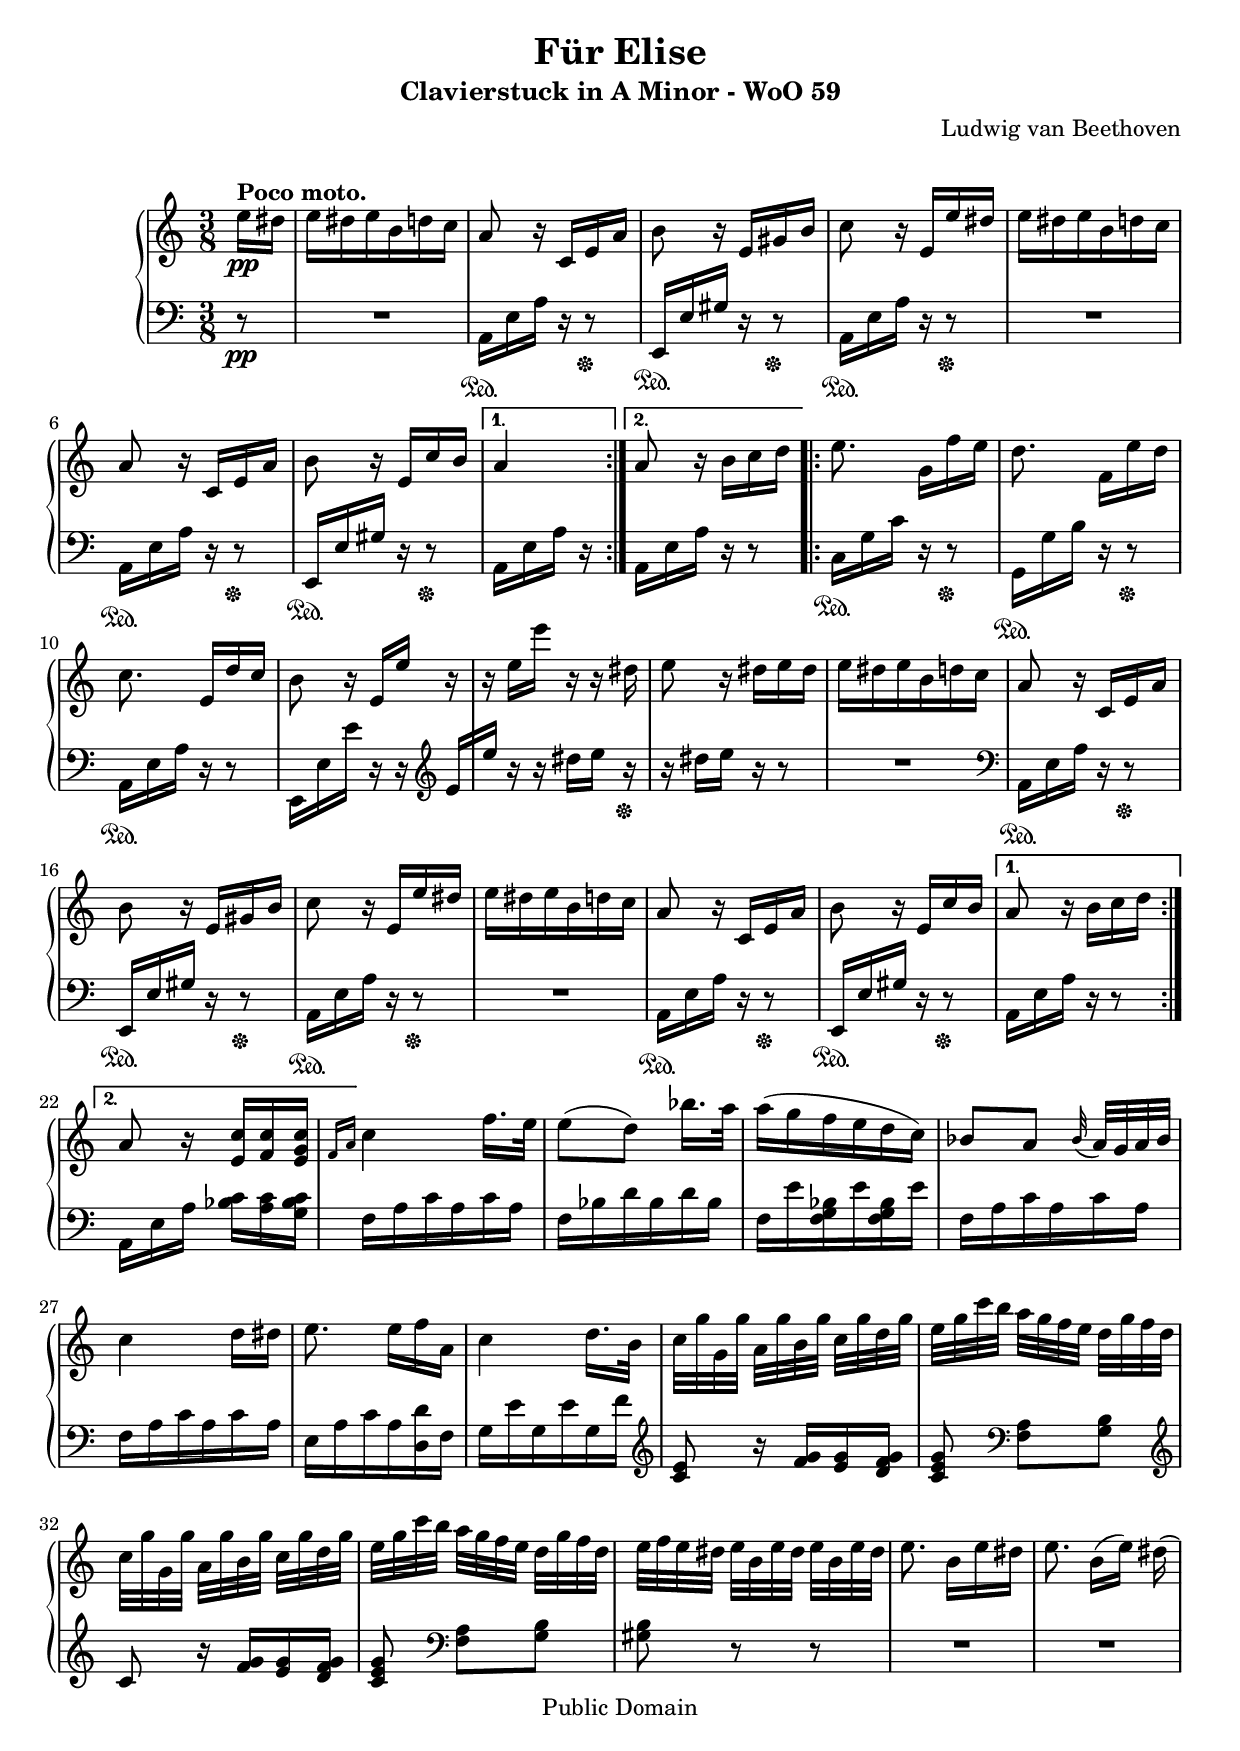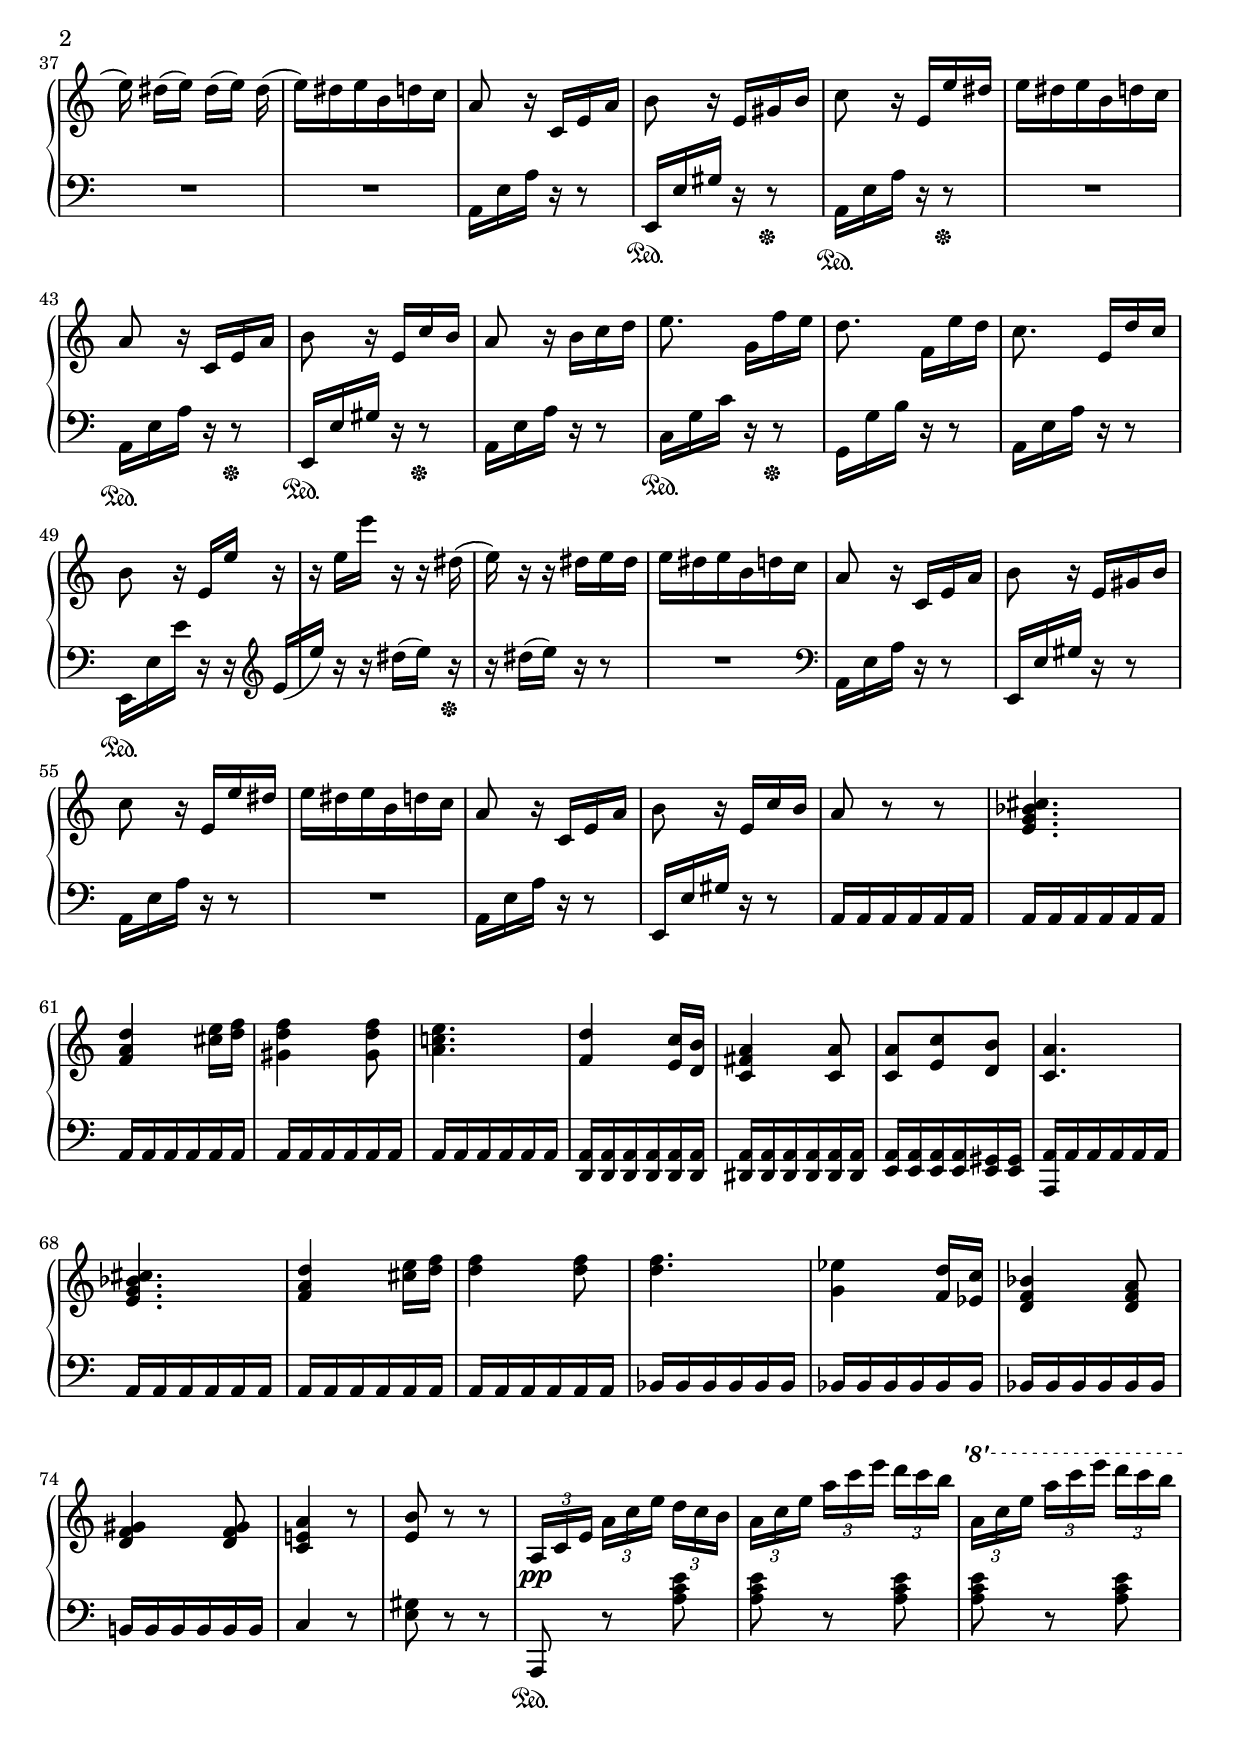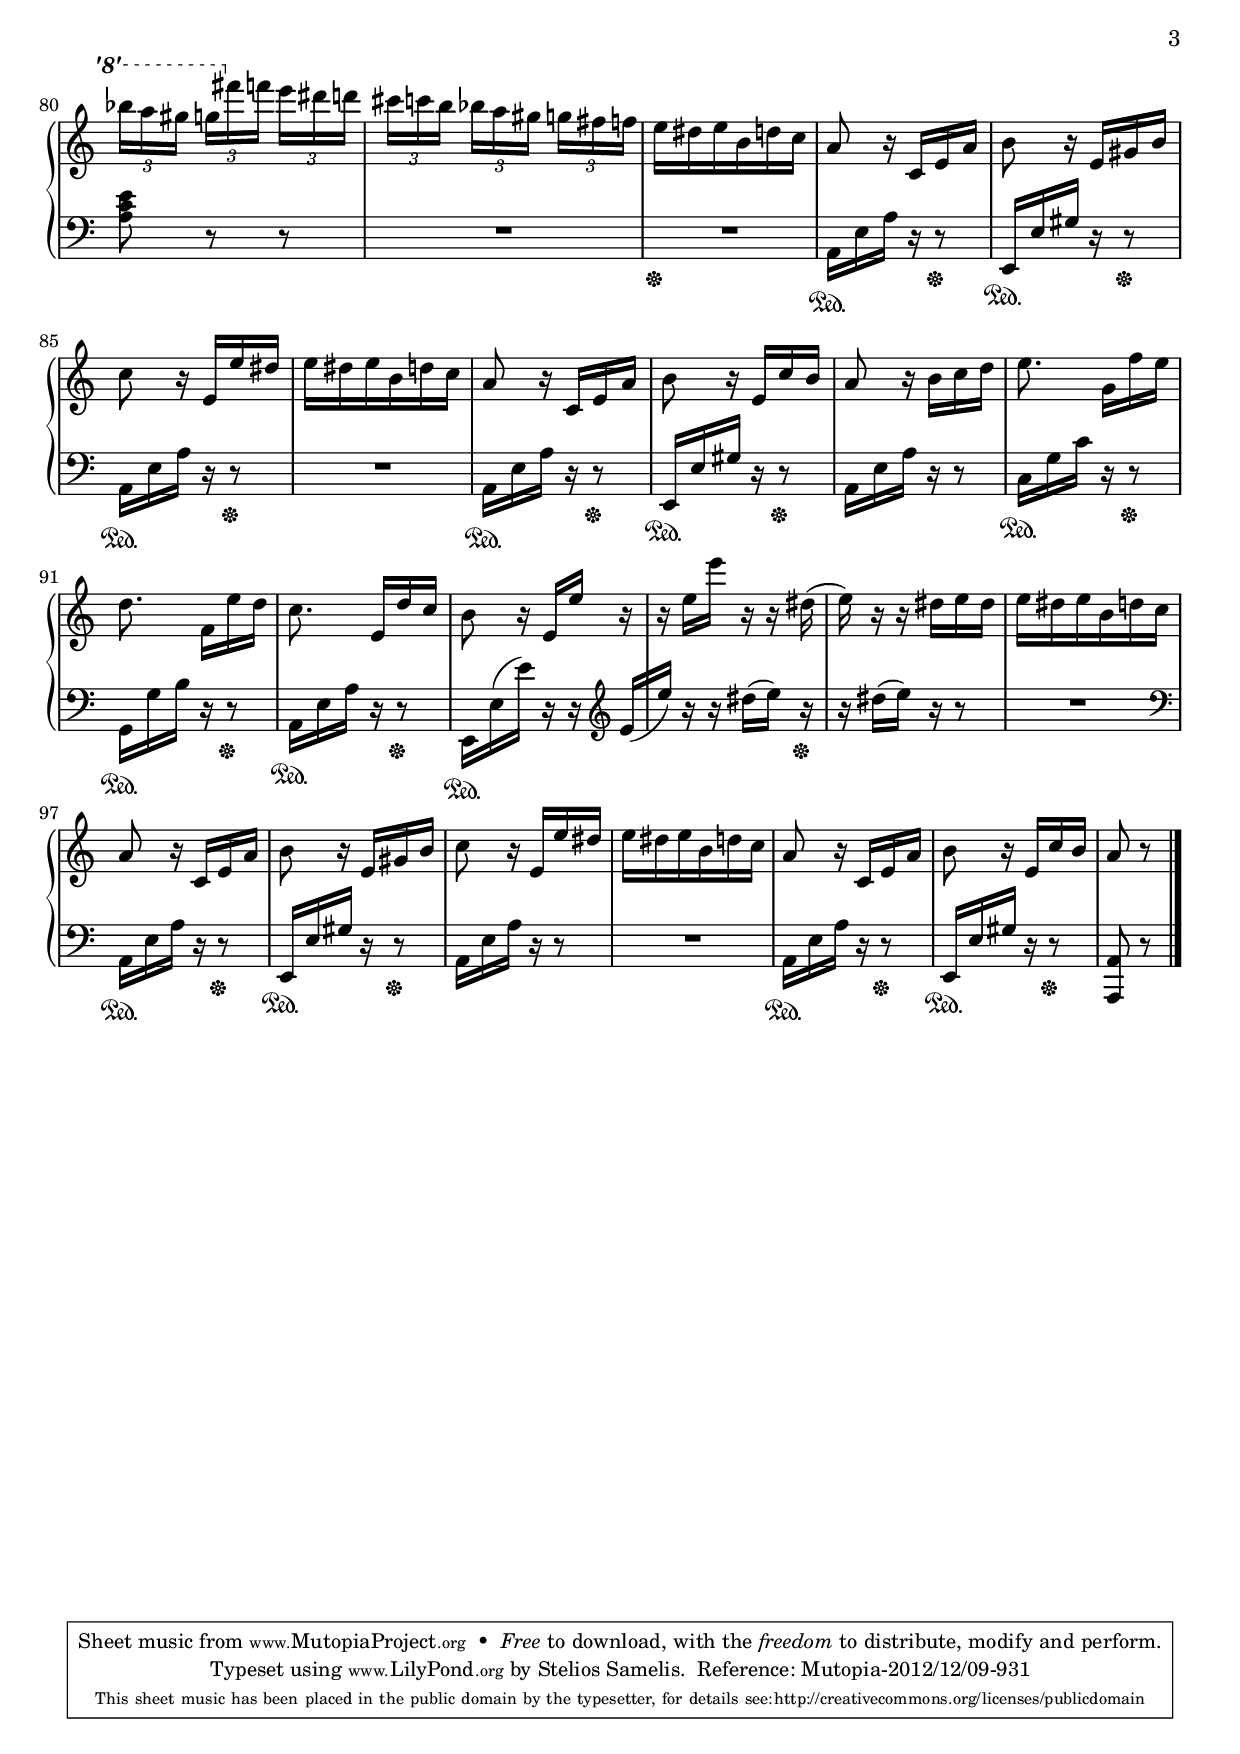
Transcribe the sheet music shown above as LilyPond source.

\version "2.16.1"

 \header {
  title = "Für Elise"
  subtitle = "Clavierstuck in A Minor - WoO 59"
  composer = "Ludwig van Beethoven"
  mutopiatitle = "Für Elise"
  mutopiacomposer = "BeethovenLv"
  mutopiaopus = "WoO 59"
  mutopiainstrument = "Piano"
  date = "1810"
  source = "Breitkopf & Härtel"
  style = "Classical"
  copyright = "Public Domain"
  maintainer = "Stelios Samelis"

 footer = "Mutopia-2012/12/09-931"
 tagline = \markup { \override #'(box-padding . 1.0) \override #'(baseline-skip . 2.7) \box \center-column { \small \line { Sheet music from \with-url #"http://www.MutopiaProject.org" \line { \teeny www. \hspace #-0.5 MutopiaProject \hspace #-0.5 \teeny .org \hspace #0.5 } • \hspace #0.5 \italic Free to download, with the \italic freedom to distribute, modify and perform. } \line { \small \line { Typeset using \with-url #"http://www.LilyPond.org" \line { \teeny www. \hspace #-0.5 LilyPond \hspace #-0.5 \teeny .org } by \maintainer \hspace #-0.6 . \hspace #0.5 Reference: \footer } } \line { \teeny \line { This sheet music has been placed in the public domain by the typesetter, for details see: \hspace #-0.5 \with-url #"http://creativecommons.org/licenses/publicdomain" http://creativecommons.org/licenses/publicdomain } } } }
}

\score {

 \new PianoStaff
 <<
 \new Staff = "up" {
 \clef treble
 \key a \minor
 \time 3/8
 \override Score.MetronomeMark #'transparent = ##t
 \tempo 4 = 72
 \repeat volta 2 {
 \partial 8 e''16\pp^\markup { \bold "Poco moto." } dis'' e'' dis'' e'' b' d'' c'' a'8 r16 c' e' a' b'8 r16 e' gis' b'
 c''8 r16 e' e'' dis'' e'' dis'' e'' b' d'' c'' a'8 r16 c' e' a' b'8 r16 e' c'' b' }
 \alternative { { a'4 } { a'8 \bar "" r16 b' \set Timing.measurePosition = #(ly:make-moment -1 8) c''16 d'' } 
 }
 \repeat volta 2 {
 e''8. g'16[ f'' e''] d''8. f'16[ e'' d''] c''8. e'16[ d'' c''] b'8 r16 e'[ e''] r r e''[ e'''] r r dis''
 e''8 r16 dis'' e'' dis'' e''16 dis'' e'' b' d'' c''
 a'8 r16 c' e' a' b'8 r16 e' gis' b' c''8 r16 e' e'' dis'' e'' dis'' e'' b' d'' c'' a'8 r16 c' e' a' b'8 r16 e' c'' b'} 
 \alternative { { a'8 r16 b'[ c'' d''] } { a'8 r16 <e' c''>[ <f' c''> <e' g' c''>] } }
 

 \grace { f'16[ a'] } c''4 f''16. e''32 e''8([ d'']) bes''16. a''32 a''16( g'' f'' e'' d'' c'')
 bes'8[ a'] \appoggiatura bes'32 a'32[ g' a' bes'] c''4 d''16[ dis''] e''8. e''16[ f'' a'] c''4 d''16. b'32
 c''32[ g'' g' g''] a'[ g'' b' g''] c''[ g'' d'' g''] e''[ g'' c''' b''] a''[ g'' f'' e''] d''[ g'' f'' d'']
 c''32[ g'' g' g''] a'[ g'' b' g''] c''[ g'' d'' g''] e''[ g'' c''' b''] a''[ g'' f'' e''] d''[ g'' f'' d'']
 e''32[ f'' e'' dis''] e''[ b' e'' dis''] e''[ b' e'' dis''] e''8. b'16[ e'' dis'']
 e''8. b'16([ e'']) dis''( e'') dis''([ e'']) dis''([ e'']) dis''( e'') dis'' e'' b' d'' c''
 a'8 r16 c' e' a' b'8 r16 e' gis' b' c''8 r16 e' e'' dis'' e'' dis'' e'' b' d'' c'' a'8 r16 c' e' a' b'8 r16 e' c'' b'
 a'8 r16 b'16 c'' d'' e''8. g'16[ f'' e''] d''8. f'16[ e'' d''] c''8. e'16[ d'' c''] b'8 r16 e'[ e''] r
 r16 e''[ e'''] r r dis''( e'') r r dis''[ e'' dis''] e'' dis'' e'' b' d'' c''
 a'8 r16 c' e' a' b'8 r16 e' gis' b' c''8 r16 e' e'' dis'' e'' dis'' e'' b' d'' c'' a'8 r16 c' e' a' b'8 r16 e' c'' b'

 a'8 r r <e' g' bes' cis''>4. <f' a' d''>4 <cis'' e''>16[ <d'' f''>] <gis' d'' f''>4 <gis' d'' f''>8 <a' c''! e''>4.
 <f' d''>4 <e' c''>16[ <d' b'>] <c' fis' a'>4 <c' a'>8 <c' a'>8[ <e' c''> <d' b'>] <c' a'>4.
 <e' g' bes' cis''>4. <f' a' d''>4 <cis'' e''>16[ <d'' f''>] <d'' f''>4 <d'' f''>8 <d'' f''>4.
 <g' ees''>4 <f' d''>16[ <ees' c''>] <d' f' bes'>4 <d' f' a'>8 <d' f' gis'>4 <d' f' gis'>8 <c' e'! a'>4 r8 <e' b'>8 r r
 \set tupletSpannerDuration = #(ly:make-moment 1 8)
 \times 2/3 { a16\pp [ c' e'] a'[ c'' e''] d''[ c'' b'] a'[ c'' e''] a''[ c''' e'''] d'''[ c''' b''] \ottava #1 \set Staff.ottavation = \markup '8'
 a''[ c''' e'''] a'''[ c'''' e''''] d''''[ c'''' b'''] bes'''[ a''' gis'''] g'''  [  \ottava #0 fis''' f'''] e'''[ dis''' d''']
 cis'''[ c''' b''] bes''[ a'' gis''] g''[ fis'' f''] }

 e''16 dis'' e'' b' d'' c'' a'8 r16 c' e' a' b'8 r16 e' gis' b'
 c''8 r16 e' e'' dis'' e'' dis'' e'' b' d'' c'' a'8 r16 c' e' a' b'8 r16 e' c'' b'
 a'8 r16 b'16 c'' d'' e''8. g'16[ f'' e''] d''8. f'16[ e'' d''] c''8. e'16[ d'' c''] b'8 r16 e'[ e''] r
 r16 e''[ e'''] r r dis''( e'') r r dis''[ e'' dis''] e'' dis'' e'' b' d'' c''
 a'8 r16 c' e' a' b'8 r16 e' gis' b' c''8 r16 e' e'' dis'' e'' dis'' e'' b' d'' c'' a'8 r16 c' e' a' b'8 r16 e' c'' b'
 a'8 r \bar "|."
}

 \new Staff = "down" {
 \clef bass
 \key a \minor
 \time 3/8
 \repeat volta 2 {
   
 \partial 8 r8\pp R4. a,16\sustainOn e a r16 r8\sustainOff e,16\sustainOn e gis r r8\sustainOff
 a,16\sustainOn e a r r8\sustainOff R4. a,16\sustainOn e a r r8\sustainOff
 e,16\sustainOn e gis r r8\sustainOff }
 \alternative { { a,16 e a r } { a,16[ e \bar "" a16] r \set Timing.measurePosition = #(ly:make-moment -1 8) r8 } }
 \repeat volta 2 {
 c16\sustainOn g c' r r8\sustainOff g,16\sustainOn g b r r8\sustainOff
 a,16\sustainOn e a r r8 e,16 e e' r r \clef treble e'16[ e''] r r dis''[ e''] r\sustainOff r16 dis''[ e''] r r8 R4.
 \clef bass a,16\sustainOn e a r16 r8\sustainOff e,16\sustainOn e gis r r8\sustainOff
 a,16\sustainOn e a r r8\sustainOff R4. a,16\sustainOn e a r r8\sustainOff
 e,16\sustainOn e gis r r8\sustainOff }
 \alternative { { a,16 e a r r8 } { a,16[ e a] <bes c'>[ <a c'> <g bes c'>] } }

 f16 a c' a c' a f bes d' bes d' bes f e' <f g bes> e' <f g bes> e' f a c' a c' a f a c' a c' a e a c' a <d d'> f
 g16 e' g e' g f' \clef treble <c' e'>8 r16 <f' g'>[ <e' g'> <d' f' g'>] <c' e' g'>8 \clef bass <f a>8[ <g b>]
 \clef treble c'8 r16 <f' g'>[ <e' g'> <d' f' g'>] <c' e' g'>8 \clef bass <f a>8[ <g b>] <gis b>8 r r R4.
 R4. R4. R4. a,16 e a r16 r8 e,16\sustainOn e gis r r8\sustainOff a,16\sustainOn e a r r8\sustainOff
 R4. a,16\sustainOn e a r r8\sustainOff e,16\sustainOn e gis r r8\sustainOff a,16 e a r r8
 c16\sustainOn g c' r r8\sustainOff g,16 g b r r8 a,16 e a r r8 e,16\sustainOn e e' r r
 \clef treble e'16([ e'']) r r dis''([ e'']) r\sustainOff r dis''([ e'']) r r8 R4.
 \clef bass a,16 e a r16 r8 e,16 e gis r r8 a,16 e a r r8 R4. a,16 e a r r8 e,16 e gis r r8

 a,16 a, a, a, a, a, a, a, a, a, a, a, a, a, a, a, a, a, a, a, a, a, a, a, a, a, a, a, a, a,
 <d, a,> <d, a,> <d, a,> <d, a,> <d, a,> <d, a,> <dis, a,> <dis, a,> <dis, a,> <dis, a,> <dis, a,> <dis, a,>
 <e, a,> <e, a,> <e, a,> <e, a,> <e, gis,> <e, gis,> <a,, a,> a, a, a, a, a, a, a, a, a, a, a, a, a, a, a, a, a, a, a, a, a, a, a,
 bes, bes, bes, bes, bes, bes, bes, bes, bes, bes, bes, bes, bes, bes, bes, bes, bes, bes,
 b,! b, b, b, b, b, c4 r8 <e gis>8 r r
 a,,8\sustainOn r <a c' e'> <a c' e'> r <a c' e'> <a c' e'> r <a c' e'> <a c' e'> r r R4.

 R4.\sustainOff a,16\sustainOn e a r r8\sustainOff e,16\sustainOn e gis r r8\sustainOff
 a,16\sustainOn e a r r8\sustainOff R4.
 a,16\sustainOn e a r r8\sustainOff e,16\sustainOn e gis r r8\sustainOff a,16 e a r r8
 c16\sustainOn g c' r r8\sustainOff g,16\sustainOn g b r r8\sustainOff
 a,16\sustainOn e a r r8\sustainOff e,16\sustainOn e( e') r r
 \clef treble e'16([ e'']) r r dis''([ e'']) r\sustainOff r dis''([ e'']) r r8 R4.
 \clef bass a,16\sustainOn e a r16 r8\sustainOff e,16\sustainOn e gis r r8\sustainOff a,16 e a r r8 R4.
 a,16 \sustainOn e a r r8\sustainOff e,16 \sustainOn e gis r r8 \sustainOff <a,, a,>8 r \bar  "|."
}
>>

 \layout { }

 \midi { }

}
